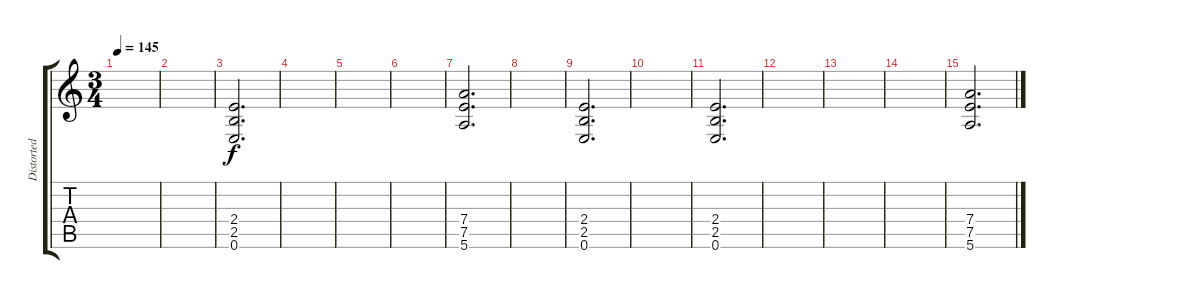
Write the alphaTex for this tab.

\track ("Distorted Guitar" "Distorted ") {instrument distortionguitar}
\staff {score tabs}
\tuning (E4 B3 G3 D3 A2 E2) {hide}
\ts (3 4)
\tempo 145
\clef g2
\ks c
|
|
(2.4 2.5 0.6).2{d} |
|
|
|
(7.4 7.5 5.6).2{d} |
|
(2.4 2.5 0.6).2{d} |
|
(2.4 2.5 0.6).2{d} |
|
|
|
(7.4 7.5 5.6).2{d}
